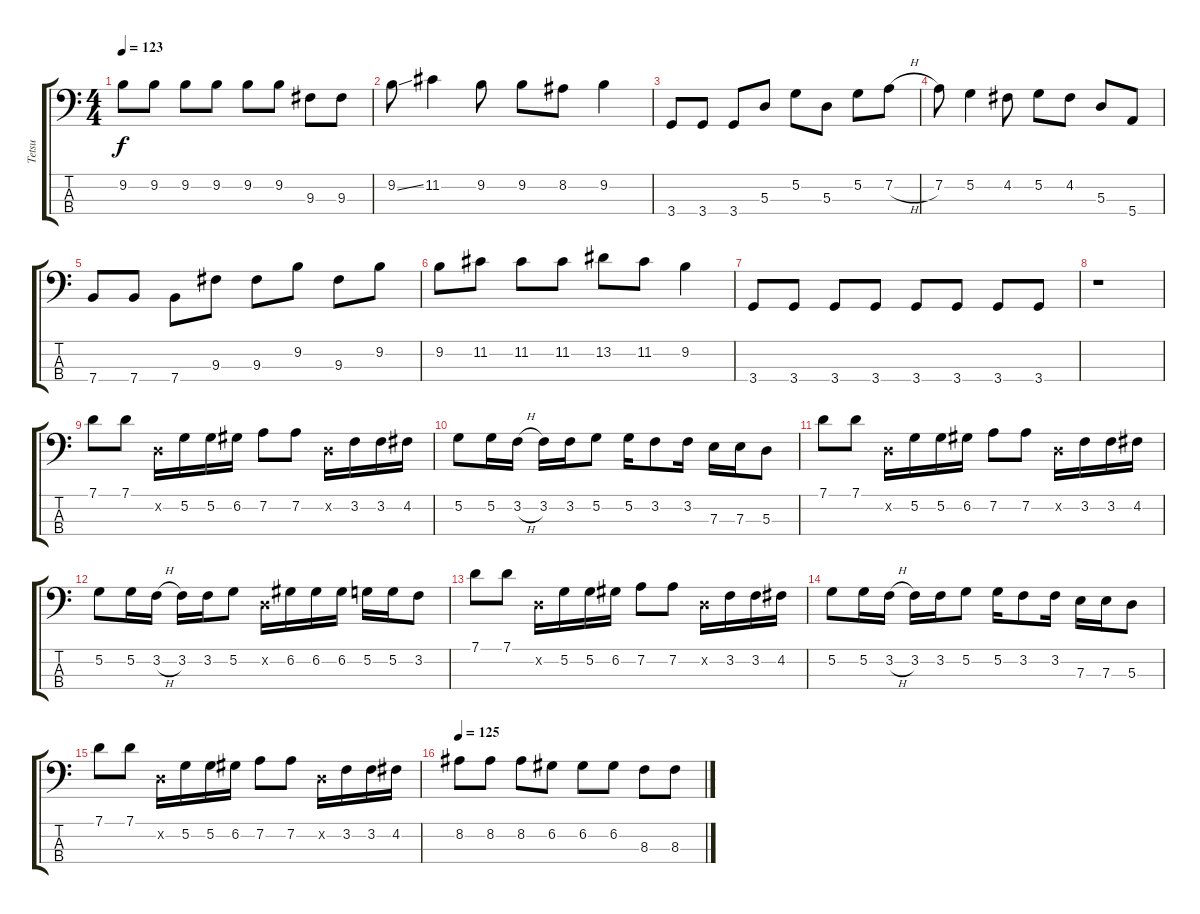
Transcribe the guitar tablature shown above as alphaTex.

\track ("Tetsu" "Tetsu") {instrument electricbasspick}
\staff {score tabs}
\tuning (G2 D2 A1 E1) {hide}
\ts (4 4)
\tempo 123
\clef f4
\ks c
9.2.8{dy f} 9.2.8 9.2.8 9.2.8 9.2.8 9.2.8 9.3.8 9.3.8 |
9.2{ss}.8 11.2.4 9.2.8 9.2.8 8.2.8 9.2.4 |
3.4.8 3.4.8 3.4.8 5.3.8 5.2.8 5.3.8 5.2.8 7.2{h}.8 |
7.2.8 5.2.4 4.2.8 5.2.8 4.2.8 5.3.8 5.4.8 |
7.4.8 7.4.8 7.4.8 9.3.8 9.3.8 9.2.8 9.3.8 9.2.8 |
9.2.8 11.2.8 11.2.8 11.2.8 13.2.8 11.2.8 9.2.4 |
3.4.8 3.4.8 3.4.8 3.4.8 3.4.8 3.4.8 3.4.8 3.4.8 |
r.1 |
7.1.8 7.1.8 0.2{x}.16 5.2.16 5.2.16 6.2.16 7.2.8 7.2.8 0.2{x}.16 3.2.16 3.2.16 4.2.16 |
5.2.8 5.2.16 3.2{h}.16 3.2.16 3.2.16 5.2.8 5.2.16 3.2.8 3.2.16 7.3.16 7.3.16 5.3.8 |
7.1.8 7.1.8 0.2{x}.16 5.2.16 5.2.16 6.2.16 7.2.8 7.2.8 0.2{x}.16 3.2.16 3.2.16 4.2.16 |
5.2.8 5.2.16 3.2{h}.16 3.2.16 3.2.16 5.2.8 0.2{x}.16 6.2.16 6.2.16 6.2.16 5.2.16 5.2.16 3.2.8 |
7.1.8 7.1.8 0.2{x}.16 5.2.16 5.2.16 6.2.16 7.2.8 7.2.8 0.2{x}.16 3.2.16 3.2.16 4.2.16 |
5.2.8 5.2.16 3.2{h}.16 3.2.16 3.2.16 5.2.8 5.2.16 3.2.8 3.2.16 7.3.16 7.3.16 5.3.8 |
7.1.8 7.1.8 0.2{x}.16 5.2.16 5.2.16 6.2.16 7.2.8 7.2.8 0.2{x}.16 3.2.16 3.2.16 4.2.16 |
\tempo 125
8.2.8{volume 16} 8.2.8 8.2.8 6.2.8 6.2.8 6.2.8 8.3.8 8.3.8
